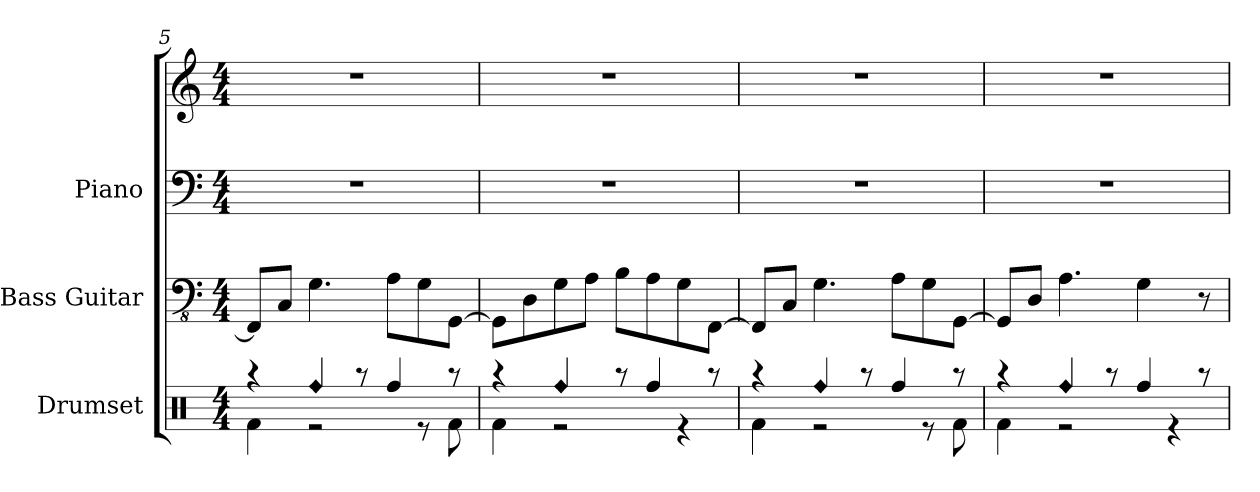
**kern	**kern	**kern	**kern
*part3	*part2	*part1	*part1
*staff4	*staff3	*staff2	*staff1
*I"Drumset	*I"Bass Guitar	*I"Piano	*
*I'Drs.	*I'B. Guit.	*I'Pno.	*
*clefX	*clefFv4	*clefF4	*clefG2
*k[]	*k[]	*k[]	*k[]
*M4/4	*M4/4	*M4/4	*M4/4
=5	=5	=5	=5
*^	*	*	*
4r	4Rf\	8FFF/L]	1r	1r
.	.	8CC/J	.	.
!LO:N:head=diamond	!	!	!	!
4Rff/	2r	4.GG\	.	.
8r	.	.	.	.
4Rff/	.	8AA\L	.	.
.	8r	8GG\	.	.
8r	8Rf\	[8GGG\J	.	.
!!LO:LB:g=z
=6	=6	=6	=6	=6
4r	4Rf\	8GGG\L]	1r	1r
.	.	8DD\	.	.
!LO:N:head=diamond	!	!	!	!
4Rff/	2r	8GG\	.	.
.	.	8AA\J	.	.
8r	.	8BB\L	.	.
4Rff/	.	8AA\	.	.
.	4r	8GG\	.	.
8r	.	[8FFF\J	.	.
=7	=7	=7	=7	=7
4r	4Rf\	8FFF/L]	1r	1r
.	.	8CC/J	.	.
!LO:N:head=diamond	!	!	!	!
4Rff/	2r	4.GG\	.	.
8r	.	.	.	.
4Rff/	.	8AA\L	.	.
.	8r	8GG\	.	.
8r	8Rf\	[8GGG\J	.	.
=8	=8	=8	=8	=8
4r	4Rf\	8GGG/L]	1r	1r
.	.	8DD/J	.	.
!LO:N:head=diamond	!	!	!	!
4Rff/	2r	4.AA\	.	.
8r	.	.	.	.
4Rff/	.	4GG\	.	.
.	4r	.	.	.
8r	.	8r	.	.
*v	*v	*	*	*
=	=	=	=
*-	*-	*-	*-
